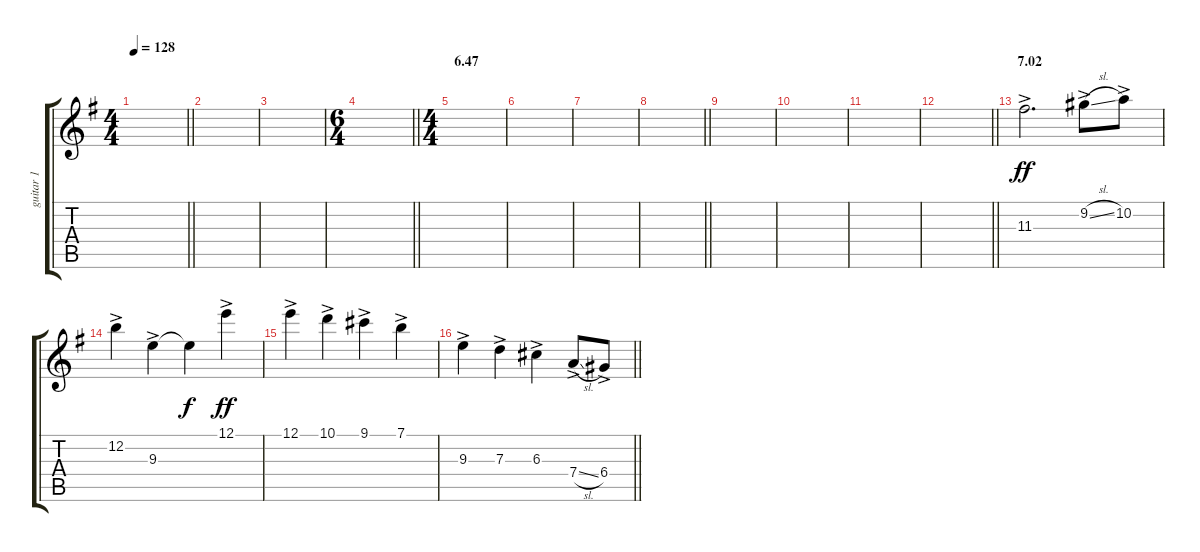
\track ("guitar 1" "guitar 1") {instrument overdrivenguitar}
\staff {score tabs}
\tuning (E4 B3 G3 D3 A2 E2) {hide}
\ts (4 4)
\tempo 128
\clef g2
\barLineRight lightlight
\ks g
|
|
|
\ts (6 4)
\barLineRight lightlight
|
\ts (4 4)
\section ("" "6.47")
|
|
|
\barLineRight lightlight
|
|
|
|
\barLineRight lightlight
|
\section ("" "7.02")
11.3{ac}.2{d dy ff} 9.2{sl ac}.8 10.2{ac}.8 |
12.2{ac}.4 9.3{ac}.4 9.3{t}.4{dy f} 12.1{ac}.4{dy ff} |
12.1{ac}.4 10.1{ac}.4 9.1{ac}.4 7.1{ac}.4 |
\barLineRight lightlight
9.3{ac}.4 7.3{ac}.4 6.3{ac}.4 7.4{sl ac}.8 6.4{ac}.8
